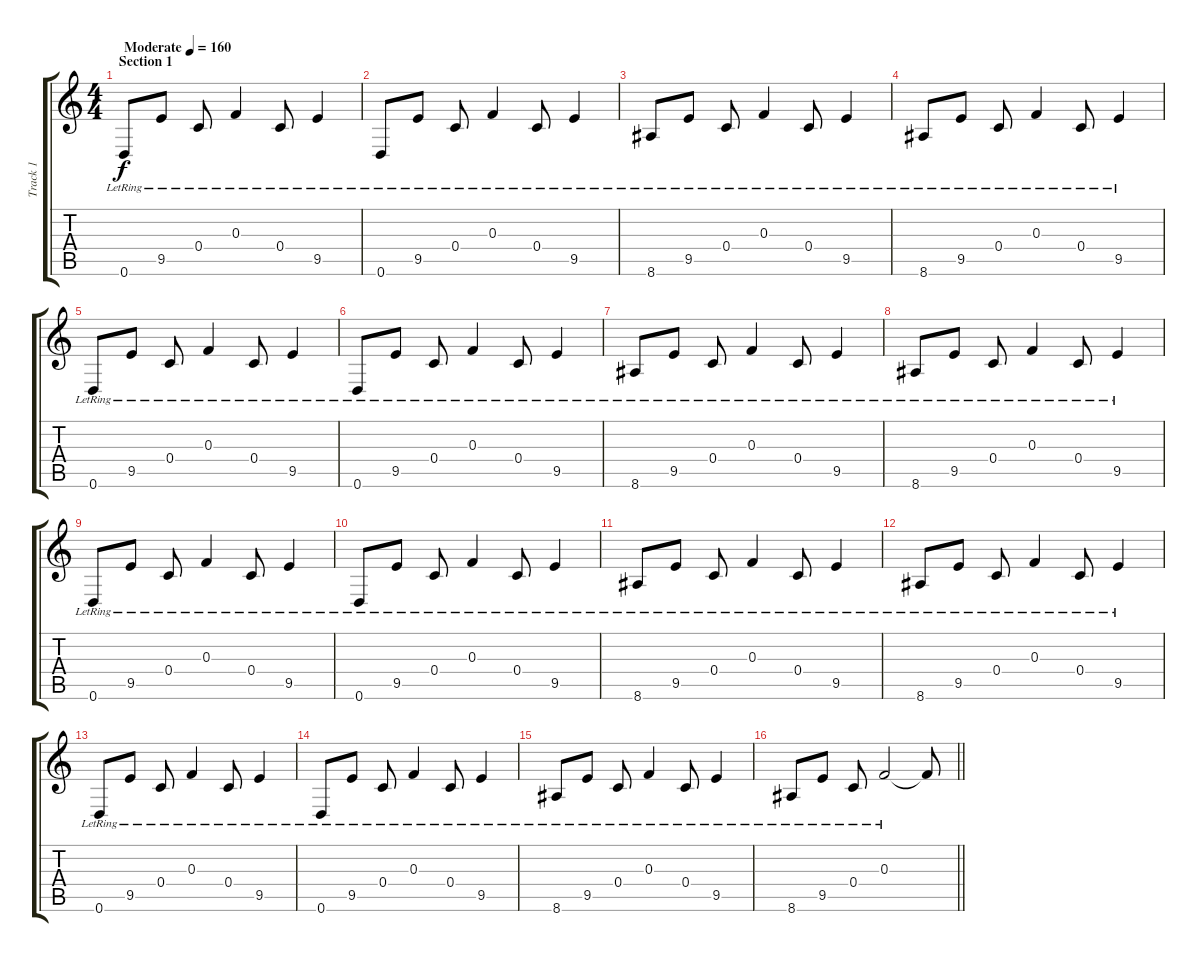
\track ("Track 1" "Track 1") {instrument electricguitarjazz}
\staff {score tabs}
\tuning (D4 A3 F3 C3 G2 D2) {hide}
\ts (4 4)
\section ("" "Section 1")
\tempo (160 "Moderate")
\clef g2
\ks c
0.6{lr}.8{dy f instrument electricguitarjazz} 9.5{lr}.8 0.4{lr}.8 0.3{lr}.4 0.4{lr}.8 9.5{lr}.4 |
0.6{lr}.8 9.5{lr}.8 0.4{lr}.8 0.3{lr}.4 0.4{lr}.8 9.5{lr}.4 |
8.6{lr}.8 9.5{lr}.8 0.4{lr}.8 0.3{lr}.4 0.4{lr}.8 9.5{lr}.4 |
8.6{lr}.8 9.5{lr}.8 0.4{lr}.8 0.3{lr}.4 0.4{lr}.8 9.5{lr}.4 |
0.6{lr}.8 9.5{lr}.8 0.4{lr}.8 0.3{lr}.4 0.4{lr}.8 9.5{lr}.4 |
0.6{lr}.8 9.5{lr}.8 0.4{lr}.8 0.3{lr}.4 0.4{lr}.8 9.5{lr}.4 |
8.6{lr}.8 9.5{lr}.8 0.4{lr}.8 0.3{lr}.4 0.4{lr}.8 9.5{lr}.4 |
8.6{lr}.8 9.5{lr}.8 0.4{lr}.8 0.3{lr}.4 0.4{lr}.8 9.5{lr}.4 |
0.6{lr}.8 9.5{lr}.8 0.4{lr}.8 0.3{lr}.4 0.4{lr}.8 9.5{lr}.4 |
0.6{lr}.8 9.5{lr}.8 0.4{lr}.8 0.3{lr}.4 0.4{lr}.8 9.5{lr}.4 |
8.6{lr}.8 9.5{lr}.8 0.4{lr}.8 0.3{lr}.4 0.4{lr}.8 9.5{lr}.4 |
8.6{lr}.8 9.5{lr}.8 0.4{lr}.8 0.3{lr}.4 0.4{lr}.8 9.5{lr}.4 |
0.6{lr}.8 9.5{lr}.8 0.4{lr}.8 0.3{lr}.4 0.4{lr}.8 9.5{lr}.4 |
0.6{lr}.8 9.5{lr}.8 0.4{lr}.8 0.3{lr}.4 0.4{lr}.8 9.5{lr}.4 |
8.6{lr}.8 9.5{lr}.8 0.4{lr}.8 0.3{lr}.4 0.4{lr}.8 9.5{lr}.4 |
\barLineRight lightlight
8.6{lr}.8 9.5{lr}.8 0.4{lr}.8 0.3{lr}.2 0.3{t}.8
